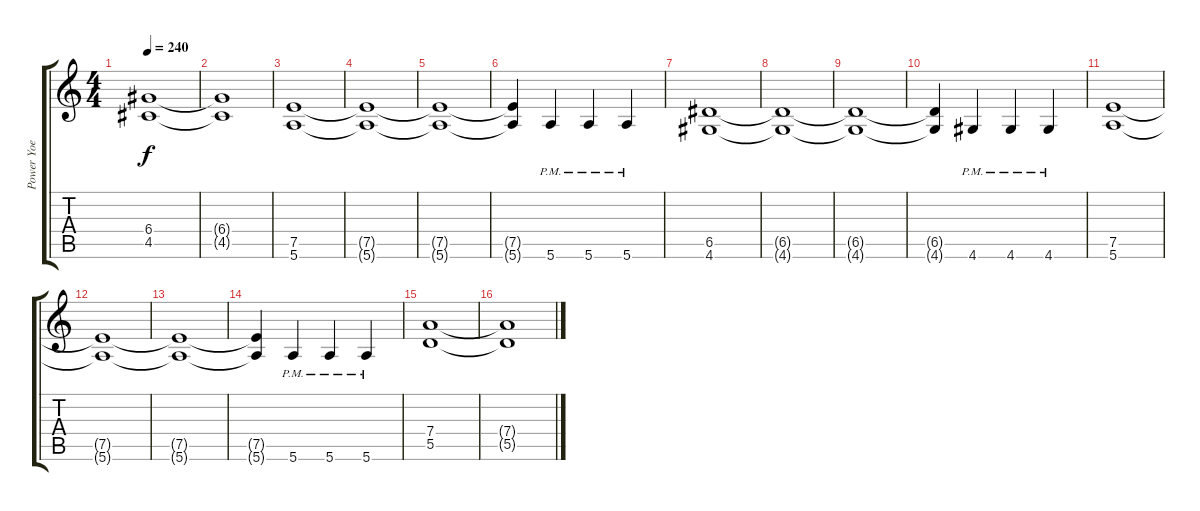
\track ("Power Yoe" "Power Yoe") {instrument distortionguitar}
\staff {score tabs}
\tuning (E4 B3 G3 D3 A2 E2) {hide}
\ts (4 4)
\tempo 240
\clef g2
\ks c
(6.4 4.5).1{dy f} |
(6.4{t} 4.5{t}).1 |
(7.5 5.6).1 |
(7.5{t} 5.6{t}).1 |
(7.5{t} 5.6{t}).1 |
(7.5{t} 5.6{t}).4 5.6{pm}.4 5.6{pm}.4 5.6{pm}.4 |
(6.5 4.6).1 |
(6.5{t} 4.6{t}).1 |
(6.5{t} 4.6{t}).1 |
(6.5{t} 4.6{t}).4 4.6{pm}.4 4.6{pm}.4 4.6{pm}.4 |
(7.5 5.6).1 |
(7.5{t} 5.6{t}).1 |
(7.5{t} 5.6{t}).1 |
(7.5{t} 5.6{t}).4 5.6{pm}.4 5.6{pm}.4 5.6{pm}.4 |
(7.4 5.5).1 |
(7.4{t} 5.5{t}).1
